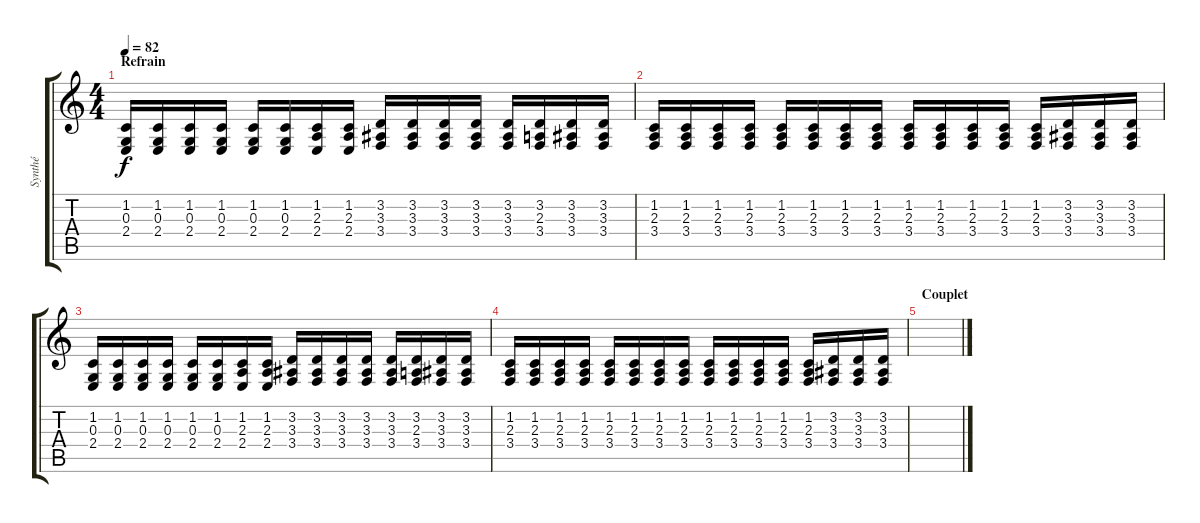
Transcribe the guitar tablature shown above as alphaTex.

\track ("Synthé" "Synthé") {instrument electricgrandpiano}
\staff {score tabs}
\tuning (E4 B3 G3 D3 A2 E2) {hide}
\ts (4 4)
\section ("" "Refrain")
\tempo 82
\clef g2
\ks c
(1.2 0.3 2.4).16{dy f} (1.2 0.3 2.4).16 (1.2 0.3 2.4).16 (1.2 0.3 2.4).16 (1.2 0.3 2.4).16 (1.2 0.3 2.4).16 (1.2 2.3 2.4).16 (1.2 2.3 2.4).16 (3.2 3.3 3.4).16 (3.2 3.3 3.4).16 (3.2 3.3 3.4).16 (3.2 3.3 3.4).16 (3.2 3.3 3.4).16 (3.2 2.3 3.4).16 (3.2 3.3 3.4).16 (3.2 3.3 3.4).16 |
(1.2 2.3 3.4).16 (1.2 2.3 3.4).16 (1.2 2.3 3.4).16 (1.2 2.3 3.4).16 (1.2 2.3 3.4).16 (1.2 2.3 3.4).16 (1.2 2.3 3.4).16 (1.2 2.3 3.4).16 (1.2 2.3 3.4).16 (1.2 2.3 3.4).16 (1.2 2.3 3.4).16 (1.2 2.3 3.4).16 (1.2 2.3 3.4).16 (3.2 3.3 3.4).16 (3.2 3.3 3.4).16 (3.2 3.3 3.4).16 |
(1.2 0.3 2.4).16 (1.2 0.3 2.4).16 (1.2 0.3 2.4).16 (1.2 0.3 2.4).16 (1.2 0.3 2.4).16 (1.2 0.3 2.4).16 (1.2 2.3 2.4).16 (1.2 2.3 2.4).16 (3.2 3.3 3.4).16 (3.2 3.3 3.4).16 (3.2 3.3 3.4).16 (3.2 3.3 3.4).16 (3.2 3.3 3.4).16 (3.2 2.3 3.4).16 (3.2 3.3 3.4).16 (3.2 3.3 3.4).16 |
(1.2 2.3 3.4).16 (1.2 2.3 3.4).16 (1.2 2.3 3.4).16 (1.2 2.3 3.4).16 (1.2 2.3 3.4).16 (1.2 2.3 3.4).16 (1.2 2.3 3.4).16 (1.2 2.3 3.4).16 (1.2 2.3 3.4).16 (1.2 2.3 3.4).16 (1.2 2.3 3.4).16 (1.2 2.3 3.4).16 (1.2 2.3 3.4).16 (3.2 3.3 3.4).16 (3.2 3.3 3.4).16 (3.2 3.3 3.4).16 |
\section ("" "Couplet")
